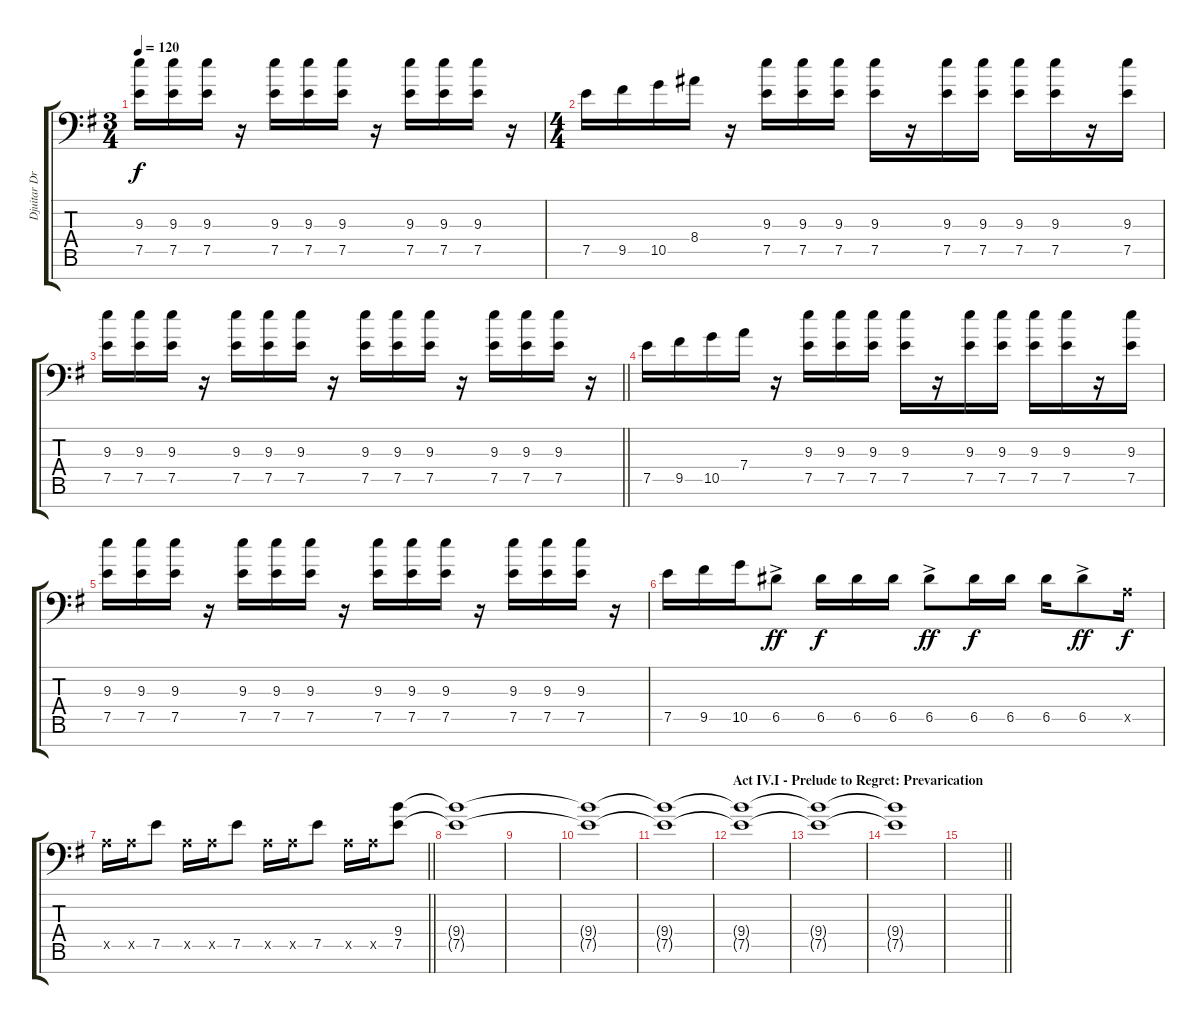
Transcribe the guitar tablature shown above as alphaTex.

\track ("Djuitar Dropped A" "Djuitar Dr") {instrument distortionguitar}
\staff {score tabs}
\tuning (E4 B3 G3 D3 A2 E2 A1) {hide}
\ts (3 4)
\tempo 120
\clef f4
\ks eminor
(9.3 7.5).16{dy f} (9.3 7.5).16 (9.3 7.5).16 r.16 (9.3 7.5).16 (9.3 7.5).16 (9.3 7.5).16 r.16 (9.3 7.5).16 (9.3 7.5).16 (9.3 7.5).16 r.16 |
\ts (4 4)
7.5.16 9.5.16 10.5.16 8.4.16 r.16 (9.3 7.5).16 (9.3 7.5).16 (9.3 7.5).16 (9.3 7.5).16 r.16 (9.3 7.5).16 (9.3 7.5).16 (9.3 7.5).16 (9.3 7.5).16 r.16 (9.3 7.5).16 |
\barLineRight lightlight
(9.3 7.5).16 (9.3 7.5).16 (9.3 7.5).16 r.16 (9.3 7.5).16 (9.3 7.5).16 (9.3 7.5).16 r.16 (9.3 7.5).16 (9.3 7.5).16 (9.3 7.5).16 r.16 (9.3 7.5).16 (9.3 7.5).16 (9.3 7.5).16 r.16 |
7.5.16 9.5.16 10.5.16 7.4.16 r.16 (9.3 7.5).16 (9.3 7.5).16 (9.3 7.5).16 (9.3 7.5).16 r.16 (9.3 7.5).16 (9.3 7.5).16 (9.3 7.5).16 (9.3 7.5).16 r.16 (9.3 7.5).16 |
(9.3 7.5).16 (9.3 7.5).16 (9.3 7.5).16 r.16 (9.3 7.5).16 (9.3 7.5).16 (9.3 7.5).16 r.16 (9.3 7.5).16 (9.3 7.5).16 (9.3 7.5).16 r.16 (9.3 7.5).16 (9.3 7.5).16 (9.3 7.5).16 r.16 |
7.5.16 9.5.16 10.5.16 6.5{ac}.8{dy ff} 6.5.16{dy f} 6.5.16 6.5.16 6.5{ac}.8{dy ff} 6.5.16{dy f} 6.5.16 6.5.16 6.5{ac}.8{dy ff} 0.5{x}.16{dy f} |
\barLineRight lightlight
0.5{x}.16 0.5{x}.16 7.5.8 0.5{x}.16 0.5{x}.16 7.5.8 0.5{x}.16 0.5{x}.16 7.5.8 0.5{x}.16 0.5{x}.16 (9.4 7.5).8 |
\section ("" "")
(9.4{t} 7.5{t}).1 |
|
(9.4{t} 7.5{t}).1{volume 0} |
(9.4{t} 7.5{t}).1 |
\section ("" "Act IV.I - Prelude to Regret: Prevarication")
(9.4{t} 7.5{t}).1 |
(9.4{t} 7.5{t}).1 |
(9.4{t} 7.5{t}).1 |
\barLineRight lightlight
